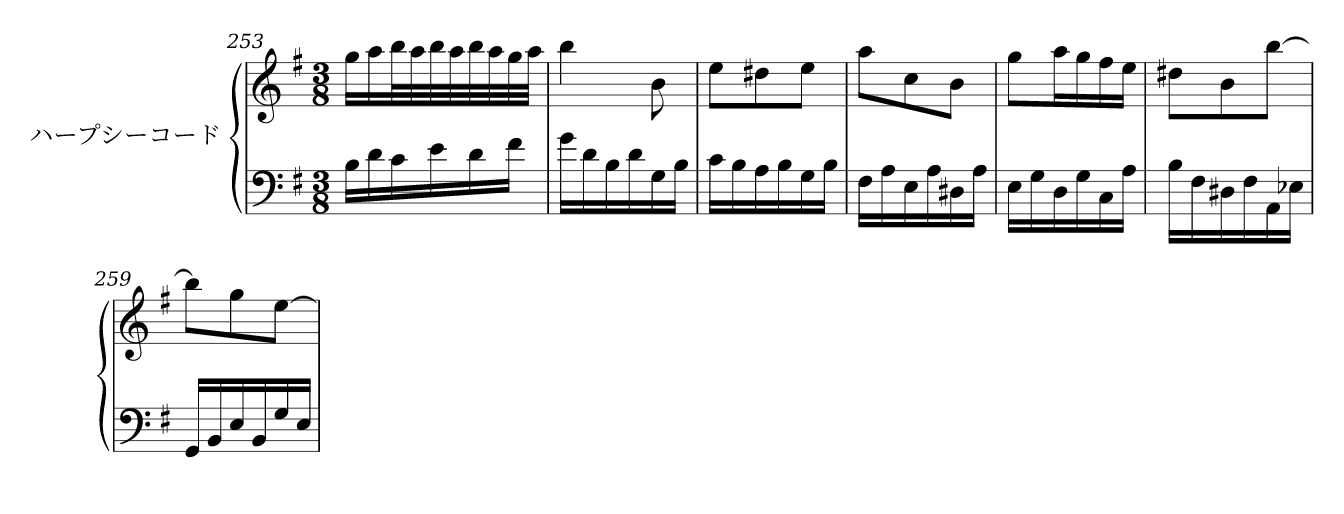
**kern	**kern
*part1	*part1
*staff2	*staff1
*I"ハープシーコード	*
*clefF4	*clefG2
*k[f#]	*k[f#]
*M3/8	*M3/8
=253	=253
16B\LL	16gg\LL
16d\	16aa\
16c\	32bb\L
.	32aa\
16e\	32bb\
.	32aa\
16d\	32bb\
.	32aa\
16f#\JJ	32gg\
.	32aa\JJJ
=254	=254
16g\LL	4bb\
16d\	.
16B\	.
16d\	.
16G\	8b\
16B\JJ	.
=255	=255
16c\LL	8ee\L
16B\	.
16A\	8dd#X\
16B\	.
16G\	8ee\J
16B\JJ	.
=256	=256
16F#\LL	8aa\L
16A\	.
16E\	8cc\
16A\	.
16D#X\	8b\J
16A\JJ	.
=257	=257
16E\LL	8gg\L
16G\	.
16D\	16aa\L
16G\	16gg\
16C\	16ff#\
16A\JJ	16ee\JJ
!!LO:LB:g=z
=258	=258
16B\LL	8dd#X\L
16F#\	.
16D#X\	8b\
16F#\	.
16AA\	[8bb\J
16E-X\JJ	.
=259	=259
16GG/LL	8bb\L]
16BB/	.
16E/	8gg\
16BB/	.
16G/	[8ee\J
16E/JJ	.
=	=
*-	*-
